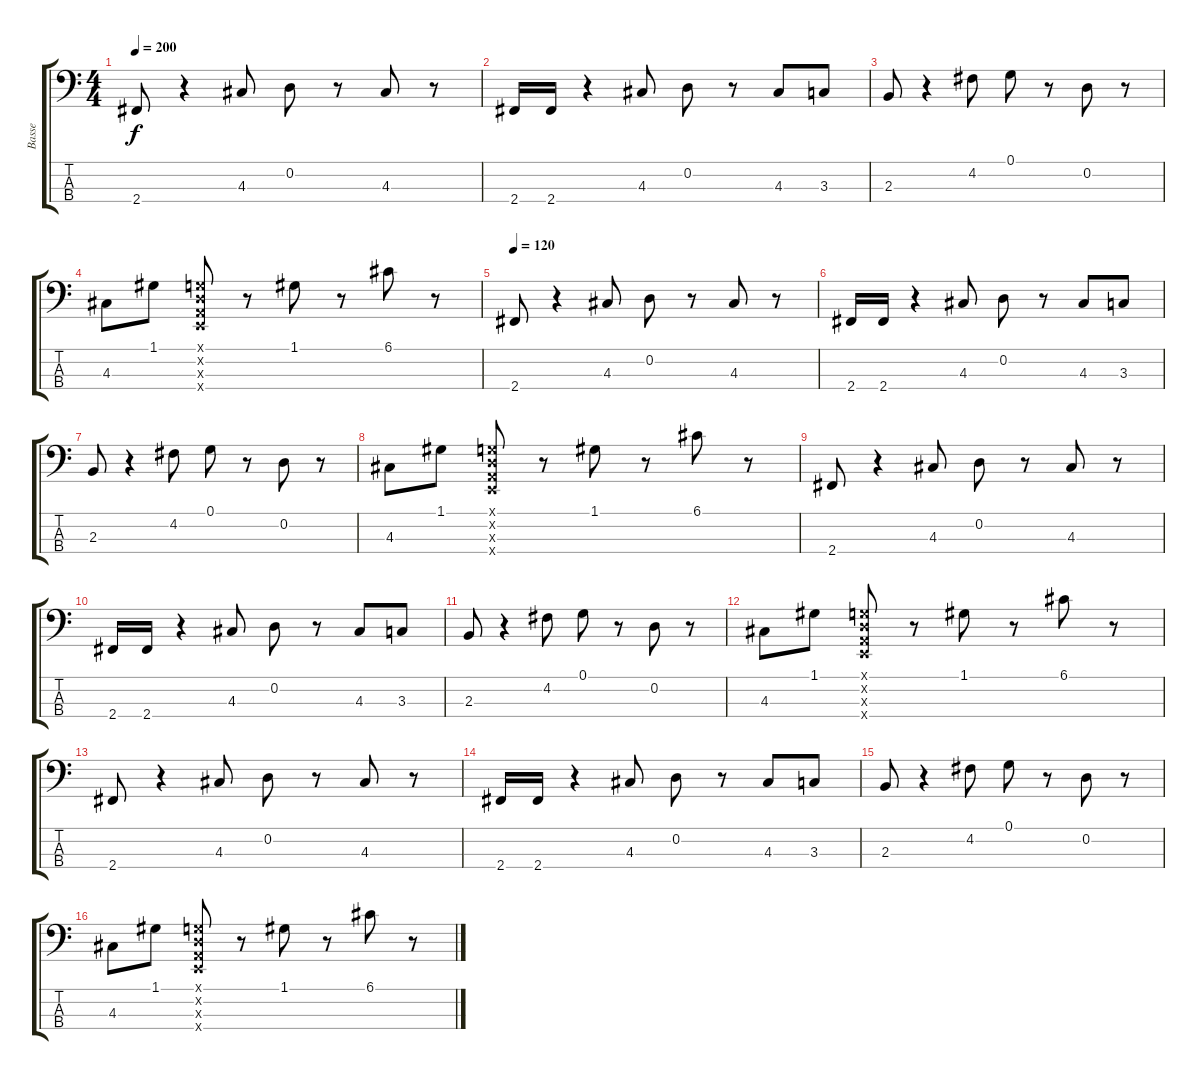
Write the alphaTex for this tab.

\track ("Basse" "Basse") {instrument electricbassfinger}
\staff {score tabs}
\tuning (G2 D2 A1 E1) {hide}
\ts (4 4)
\tempo 200
\tempo 120
\tempo 200
\clef f4
\ks c
2.4.8{dy f instrument electricbassfinger} r.4 4.3.8 0.2.8 r.8 4.3.8 r.8 |
2.4.16 2.4.16 r.4 4.3.8 0.2.8 r.8 4.3.8 3.3.8 |
2.3.8 r.4 4.2.8 0.1.8 r.8 0.2.8 r.8 |
4.3.8 1.1.8 (0.1{x} 0.2{x} 0.3{x} 0.4{x}).8 r.8 1.1.8 r.8 6.1.8 r.8 |
\tempo 120
2.4.8 r.4 4.3.8 0.2.8 r.8 4.3.8 r.8 |
2.4.16 2.4.16 r.4 4.3.8 0.2.8 r.8 4.3.8 3.3.8 |
2.3.8 r.4 4.2.8 0.1.8 r.8 0.2.8 r.8 |
4.3.8 1.1.8 (0.1{x} 0.2{x} 0.3{x} 0.4{x}).8 r.8 1.1.8 r.8 6.1.8 r.8 |
2.4.8 r.4 4.3.8 0.2.8 r.8 4.3.8 r.8 |
2.4.16 2.4.16 r.4 4.3.8 0.2.8 r.8 4.3.8 3.3.8 |
2.3.8 r.4 4.2.8 0.1.8 r.8 0.2.8 r.8 |
4.3.8 1.1.8 (0.1{x} 0.2{x} 0.3{x} 0.4{x}).8 r.8 1.1.8 r.8 6.1.8 r.8 |
2.4.8 r.4 4.3.8 0.2.8 r.8 4.3.8 r.8 |
2.4.16 2.4.16 r.4 4.3.8 0.2.8 r.8 4.3.8 3.3.8 |
2.3.8 r.4 4.2.8 0.1.8 r.8 0.2.8 r.8 |
4.3.8 1.1.8 (0.1{x} 0.2{x} 0.3{x} 0.4{x}).8 r.8 1.1.8 r.8 6.1.8 r.8
